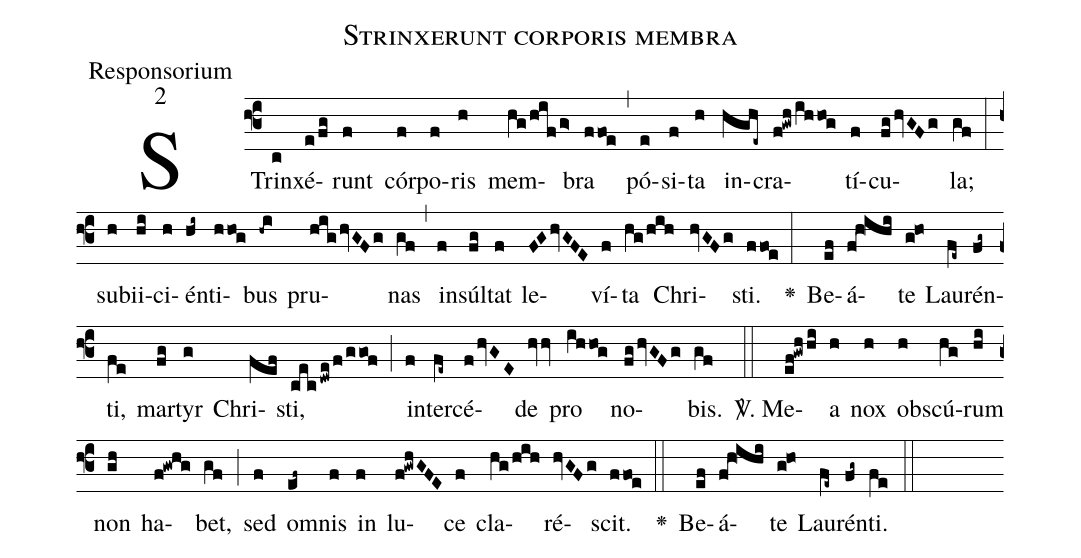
name:Strinxerunt corporis membra;
office-part:Responsorium;
mode:2;
%%
(f3)STrin(c)xé(e/fg)runt(f) cór(f)po(f)ris(h) mem(hg/hif/g>)bra(ffoe) (,) pó(e)si(f)ta(h) in(hghe~)cra(f!gwh/ihhog)tí(f)cu(fghvGFg)la;(gf) (:)
sub(h)ii(hi)ci(h)én(hi~)ti(hhog)bus(-hi) pru(hig/hvGFg)nas(gf) (,) in(f)súl(fg)tat(f) le(FGhvGFE)ví(f)ta(hg/hih) Chri(hvGFg)sti.(ffoe) (:)
<v>\greheightstar</v>()
Be(ef)á(f@h!ihi)te(g!ho) Lau(fe~)rén(fg~)ti,(fe) mar(fg)tyr(g) Chri(fef)sti,(cecdwe/f/ggof) (;)
in(f)ter(fe~)cé(f/hvGE)de(hvv) pro(ihhog) no(fghvGFg)bis.(gf) (::)

<sp>V/</sp>.
Me(ef!gwh/hi)a(h) nox(h) ob(h)scú(hg)rum(hi) non(gh) ha(f!gwhg)bet,(gf) (;)
sed(f) om(ef~)nis(f) in(f) lu(f!gwhGFE)ce(f) cla(hg/hih)ré(hvGFg)scit.(ffoe) (::)

<v>\greheightstar</v>() Be(ef)á(f@h!ihi)te(g!ho) Lau(fe~)rén(fg~)ti.(fe) (::)
